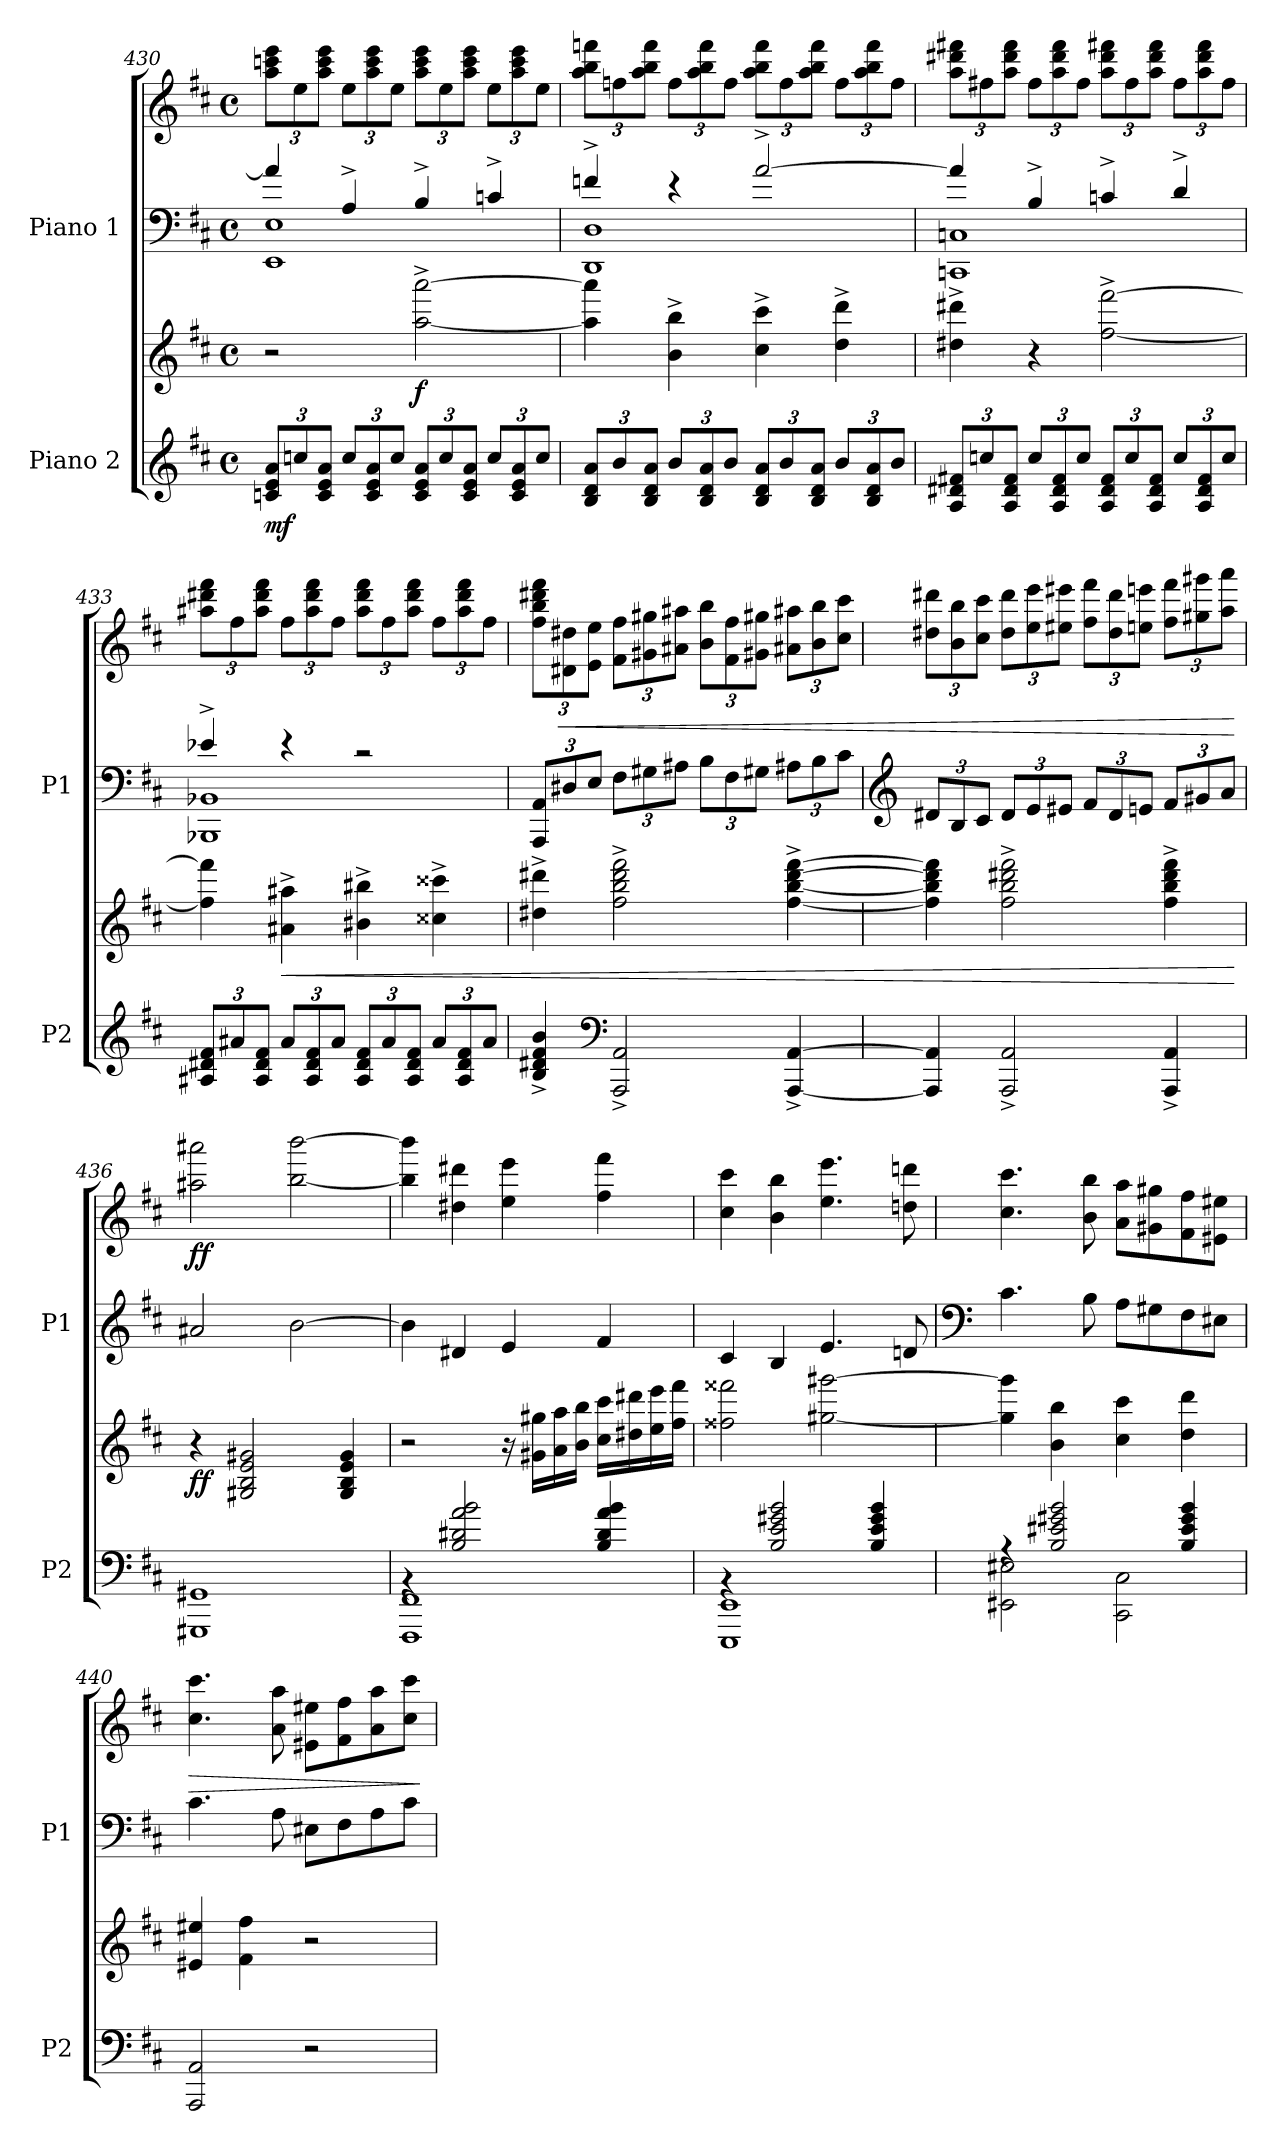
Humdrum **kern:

**kern	**kern	**dynam	**kern	**kern	**dynam
*part2	*part2	*part2	*part1	*part1	*part1
*staff4	*staff3	*staff3/4	*staff2	*staff1	*staff1/2
*I"Piano 2	*	*	*I"Piano 1	*	*
*I'P2	*	*	*I'P1	*	*
!!LO:LB:g=z
*clefG2	*clefG2	*	*clefF4	*clefG2	*
*k[f#c#]	*k[f#c#]	*	*k[f#c#]	*k[f#c#]	*
*M4/4	*M4/4	*	*M4/4	*M4/4	*
*met(c)	*met(c)	*	*met(c)	*met(c)	*
*Xbrackettup	*	*	*	*Xbrackettup	*
=430	=430	=430	=430	=430	=430
*	*	*	*^	*	*
!	!	!LO:DY:b=2	!	!	!	!
12cn/ 12e/ 12a/L	2r	mf	4a/]	1EE 1E	12aa\ 12cccn\ 12eee\L	.
12ccn/	.	.	.	.	12ee\	.
12c/ 12e/ 12a/J	.	.	.	.	12aa\ 12ccc\ 12eee\J	.
12cc/L	.	.	4A^/	.	12ee\L	.
12c/ 12e/ 12a/	.	.	.	.	12aa\ 12ccc\ 12eee\	.
12cc/J	.	.	.	.	12ee\J	.
!	!	!LO:DY:b	!	!	!	!
12c/ 12e/ 12a/L	[2aa\^ [2aaa\^	f	4B^/	.	12aa\ 12ccc\ 12eee\L	.
12cc/	.	.	.	.	12ee\	.
12c/ 12e/ 12a/J	.	.	.	.	12aa\ 12ccc\ 12eee\J	.
12cc/L	.	.	4cn^/	.	12ee\L	.
12c/ 12e/ 12a/	.	.	.	.	12aa\ 12ccc\ 12eee\	.
12cc/J	.	.	.	.	12ee\J	.
=431	=431	=431	=431	=431	=431	=431
12B/ 12d/ 12a/L	4aa\] 4aaa\]	.	4fn^/	1DD 1D	12aa\ 12bb\ 12fffn\L	.
12b/	.	.	.	.	12ffn\	.
12B/ 12d/ 12a/J	.	.	.	.	12aa\ 12bb\ 12fff\J	.
12b/L	4b\^ 4bb\^	.	4r	.	12ff\L	.
12B/ 12d/ 12a/	.	.	.	.	12aa\ 12bb\ 12fff\	.
12b/J	.	.	.	.	12ff\J	.
12B/ 12d/ 12a/L	4cc#\^ 4ccc#\^	.	[2a^/	.	12aa\ 12bb\ 12fff\L	.
12b/	.	.	.	.	12ff\	.
12B/ 12d/ 12a/J	.	.	.	.	12aa\ 12bb\ 12fff\J	.
12b/L	4dd\^ 4ddd\^	.	.	.	12ff\L	.
12B/ 12d/ 12a/	.	.	.	.	12aa\ 12bb\ 12fff\	.
12b/J	.	.	.	.	12ff\J	.
=432	=432	=432	=432	=432	=432	=432
12A/ 12d#X/ 12f#X/L	4dd#X\^ 4ddd#X\^	.	4a/]	1CCn 1Cn	12aa\ 12ddd#X\ 12fff#X\L	.
12ccn/	.	.	.	.	12ff#X\	.
12A/ 12d#/ 12f#/J	.	.	.	.	12aa\ 12ddd#\ 12fff#\J	.
12cc/L	4r	.	4B^/	.	12ff#\L	.
12A/ 12d#/ 12f#/	.	.	.	.	12aa\ 12ddd#\ 12fff#\	.
12cc/J	.	.	.	.	12ff#\J	.
12A/ 12d#/ 12f#/L	[2ff#\^ [2fff#\^	.	4cn^/	.	12aa\ 12ddd#\ 12fff#X\L	.
12cc/	.	.	.	.	12ff#\	.
12A/ 12d#/ 12f#/J	.	.	.	.	12aa\ 12ddd#\ 12fff#\J	.
12cc/L	.	.	4d^/	.	12ff#\L	.
12A/ 12d#/ 12f#/	.	.	.	.	12aa\ 12ddd#\ 12fff#\	.
12cc/J	.	.	.	.	12ff#\J	.
!!LO:PB:g=z
=433	=433	=433	=433	=433	=433	=433
12A#X/ 12d#X/ 12f#/L	4ff#\] 4fff#\]	.	4e-X^/	1BBB-X 1BB-X	12aa#X\ 12ddd#X\ 12fff#\L	.
12a#X/	.	.	.	.	12ff#\	.
12A#/ 12d#/ 12f#/J	.	.	.	.	12aa#\ 12ddd#\ 12fff#\J	.
!	!	!LO:HP:b	!	!	!	!
12a#/L	4a#X\^ 4aa#X\^	<	4r	.	12ff#\L	.
12A#/ 12d#/ 12f#/	.	.	.	.	12aa#\ 12ddd#\ 12fff#\	.
12a#/J	.	.	.	.	12ff#\J	.
12A#/ 12d#/ 12f#/L	4b#X\^ 4bb#X\^	.	2r	.	12aa#\ 12ddd#\ 12fff#\L	.
12a#/	.	.	.	.	12ff#\	.
12A#/ 12d#/ 12f#/J	.	.	.	.	12aa#\ 12ddd#\ 12fff#\J	.
12a#/L	4cc##X\^ 4ccc##X\^	.	.	.	12ff#\L	.
12A#/ 12d#/ 12f#/	.	.	.	.	12aa#\ 12ddd#\ 12fff#\	.
12a#/J	.	.	.	.	12ff#\J	.
*	*	*	*v	*v	*	*
=434	=434	=434	=434	=434	=434
*	*	*	*Xbrackettup	*	*
4B/^ 4d#X/^ 4f#/^ 4b/^	4dd#X\^ 4ddd#X\^	.	12AAA/ 12AA/L	12ff#\ 12bb\ 12ddd#X\ 12fff#\L	.
!	!	!	!	!	!LO:HP:b
.	.	.	12D#X/	12d#X\ 12dd#X\	<
.	.	.	12E/J	12e\ 12ee\J	.
*clefF4	*	*	*	*	*
2AAA/^ 2AA/^	2ff#\^ 2bb\^ 2ddd#\^ 2fff#\^	.	12F#\L	12f#\ 12ff#\L	.
.	.	.	12G#X\	12g#X\ 12gg#X\	.
.	.	.	12A#X\J	12a#X\ 12aa#X\J	.
.	.	.	12B\L	12b\ 12bb\L	.
.	.	.	12F#\	12f#\ 12ff#\	.
.	.	.	12G#X\J	12g#X\ 12gg#X\J	.
[4AAA/^ [4AA/^	[4ff#\^ [4bb\^ [4ddd#\^ [4fff#\^	.	12A#X\L	12a#X\ 12aa#X\L	.
.	.	.	12B\	12b\ 12bb\	.
.	.	.	12c#\J	12cc#\ 12ccc#\J	.
=435	=435	=435	=435	=435	=435
*	*	*	*clefG2	*	*
4AAA/] 4AA/]	4ff#\] 4bb\] 4ddd#\] 4fff#\]	.	12d#X/L	12dd#X\ 12ddd#X\L	.
.	.	.	12B/	12b\ 12bb\	.
.	.	.	12c#/J	12cc#\ 12ccc#\J	.
2AAA/^ 2AA/^	2ff#\^ 2bb\^ 2ddd#X\^ 2fff#\^	.	12d#/L	12dd#\ 12ddd#\L	.
.	.	.	12e/	12ee\ 12eee\	.
.	.	.	12e#X/J	12ee#X\ 12eee#X\J	.
.	.	.	12f#/L	12ff#\ 12fff#\L	.
.	.	.	12d#/	12dd#\ 12ddd#\	.
.	.	.	12en/J	12een\ 12eeen\J	.
4AAA/^ 4AA/^	4ff#\^ 4bb\^ 4ddd#\^ 4fff#\^	.	12f#/L	12ff#\ 12fff#\L	.
.	.	.	12g#X/	12gg#X\ 12ggg#X\	.
.	.	.	12a/J	12aa\ 12aaa\J	.
.	.	[	.	.	[
!!LO:LB:g=z
=436	=436	=436	=436	=436	=436
!	!	!LO:DY:b	!	!	!LO:DY:b
1GGG#X 1GG#X	4r	ff	2a#X/	2aa#X\ 2aaa#X\	ff
.	2G#X/ 2B/ 2e/ 2g#X/	.	.	.	.
.	.	.	[2b\	[2bb\ [2bbb\	.
.	4G#/ 4B/ 4e/ 4g#/	.	.	.	.
=437	=437	=437	=437	=437	=437
*^	*	*	*	*	*
4rBB	1FFF# 1FF#	2r	.	4b\]	4bb\] 4bbb\]	.
2B/ 2d#X/ 2a/ 2b/	.	.	.	4d#X/	4dd#X\ 4ddd#X\	.
.	.	16r	.	4e/	4ee\ 4eee\	.
.	.	16g#X\ 16gg#X\LL	.	.	.	.
.	.	16a\ 16aa\	.	.	.	.
.	.	16b\ 16bb\JJ	.	.	.	.
4B/ 4d#/ 4a/ 4b/	.	16cc#\ 16ccc#\LL	.	4f#/	4ff#\ 4fff#\	.
.	.	16dd#X\ 16ddd#X\	.	.	.	.
.	.	16ee\ 16eee\	.	.	.	.
.	.	16ff#\ 16fff#\JJ	.	.	.	.
=438	=438	=438	=438	=438	=438	=438
4rBB	1EEE 1EE	2ff##X\ 2fff##X\	.	4c#/	4cc#\ 4ccc#\	.
2B/ 2e/ 2g#X/ 2b/	.	.	.	4B/	4b\ 4bb\	.
.	.	[2gg#X\ [2ggg#X\	.	4.e/	4.ee\ 4.eee\	.
4B/ 4e/ 4g#/ 4b/	.	.	.	.	.	.
.	.	.	.	8dn/	8ddn\ 8dddn\	.
!!LO:LB:g=z
=439	=439	=439	=439	=439	=439	=439
*	*	*	*	*clefF4	*	*
4rA	2EE#X\ 2E#X\	4gg#\] 4ggg#\]	.	4.c#\	4.cc#\ 4.ccc#\	.
2B/ 2e#X/ 2g#X/ 2b/	.	4b\ 4bb\	.	.	.	.
.	.	.	.	8B\	8b\ 8bb\	.
*	*	*	*	*	*MM134	*
.	2CC#\ 2C#\	4cc#\ 4ccc#\	.	8A\L	8a\ 8aa\L	.
.	.	.	.	8G#X\	8g#X\ 8gg#X\	.
4B/ 4e#/ 4g#/ 4b/	.	4dd\ 4ddd\	.	8F#\	8f#\ 8ff#\	.
.	.	.	.	8E#X\J	8e#X\ 8ee#X\J	.
*v	*v	*	*	*	*	*
=440	=440	=440	=440	=440	=440
!	!	!	!	!	!LO:HP:b
2AAA/ 2AA/	4e#X/ 4ee#X/	.	4.c#\	4.cc#\ 4.ccc#\	>
.	4f#\ 4ff#\	.	.	.	.
.	.	.	8A\	8a\ 8aa\	.
*	*	*	*	*MM144	*
2r	2r	.	8E#X\L	8e#X\ 8ee#X\L	.
.	.	.	8F#\	8f#\ 8ff#\	.
.	.	.	8A\	8a\ 8aa\	.
.	.	.	8c#\J	8cc#\ 8ccc#\J	.
.	.	.	.	.	]
=	=	=	=	=	=
*-	*-	*-	*-	*-	*-
